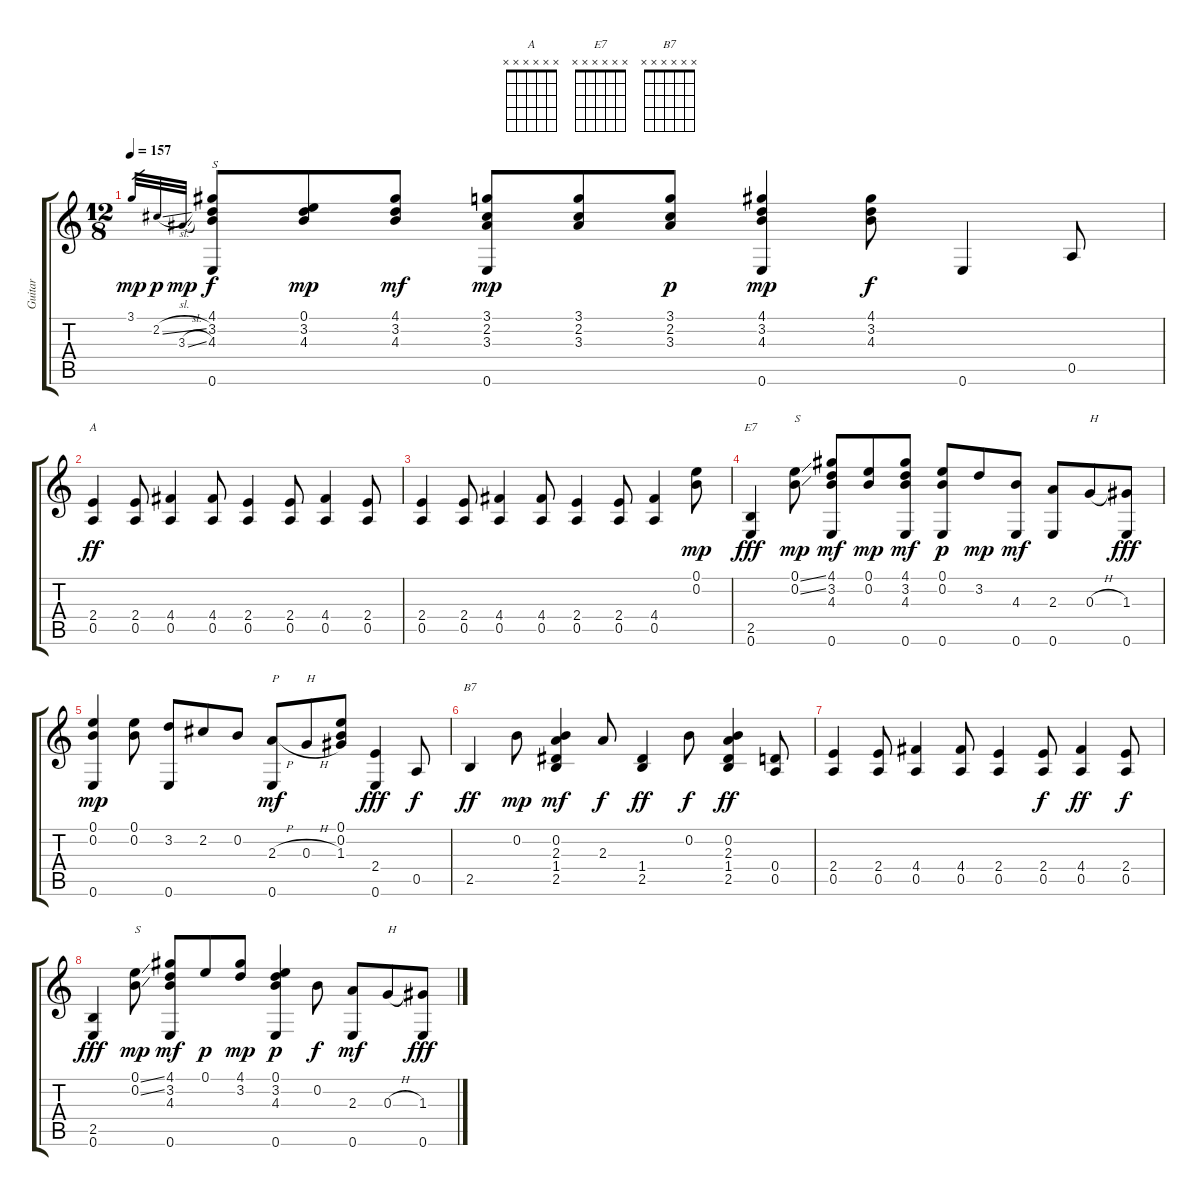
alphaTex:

\track ("Guitar " "Guitar ") {instrument acousticguitarsteel}
\staff {score tabs}
\tuning (E4 B3 G3 D3 A2 E2) {hide}
\chord ("A" x x x x x x)
\chord ("E7" x x x x x x)
\chord ("B7" x x x x x x)
\ts (12 8)
\tempo 157
\clef g2
\ks c
3.1.32{gr dy mp} 2.2{sl}.32{gr dy p} 3.3{sl}.32{gr dy mp} (4.1 3.2 4.3 0.6).8{txt "S" dy f} (0.1 3.2 4.3).8{dy mp} (4.1 3.2 4.3).8{dy mf} (3.1 2.2 3.3 0.6).8{dy mp} (3.1 2.2 3.3).8 (3.1 2.2 3.3).8{dy p} (4.1 3.2 4.3 0.6).4{dy mp} (4.1 3.2 4.3).8{dy f} 0.6.4 0.5.8 |
(2.4 0.5).4{ch "A" dy ff} (2.4 0.5).8 (4.4 0.5).4 (4.4 0.5).8 (2.4 0.5).4 (2.4 0.5).8 (4.4 0.5).4 (2.4 0.5).8 |
(2.4 0.5).4 (2.4 0.5).8 (4.4 0.5).4 (4.4 0.5).8 (2.4 0.5).4 (2.4 0.5).8 (4.4 0.5).4 (0.1 0.2).8{dy mp} |
(2.5 0.6).4{ch "E7" dy fff} (0.1{ss} 0.2{ss}).8{txt "S" dy mp} (4.1 3.2 4.3 0.6).8{dy mf} (0.1 0.2).8{dy mp} (4.1 3.2 4.3 0.6).8{dy mf} (0.1 0.2 0.6).8{dy p} 3.2.8{dy mp} (4.3 0.6).8{dy mf} (2.3 0.6).8 0.3{h}.8{txt "H"} (1.3 0.6).8{dy fff} |
(0.1 0.2 0.6).4{dy mp} (0.1 0.2).8 (3.2 0.6).8 2.2.8 0.2.8 (2.3{h} 0.6).8{txt "P " dy mf} 0.3{h}.8{txt "H"} (0.1 0.2 1.3).8 (2.4 0.6).4{dy fff} 0.5.8{dy f} |
2.5.4{ch "B7" dy ff} 0.2.8{dy mp} (0.2 2.3 1.4 2.5).4{dy mf} 2.3.8{dy f} (1.4 2.5).4{dy ff} 0.2.8{dy f} (0.2 2.3 1.4 2.5).4{dy ff} (0.4 0.5).8 |
(2.4 0.5).4 (2.4 0.5).8 (4.4 0.5).4 (4.4 0.5).8 (2.4 0.5).4 (2.4 0.5).8{dy f} (4.4 0.5).4{dy ff} (2.4 0.5).8{dy f} |
(2.5 0.6).4{dy fff} (0.1{ss} 0.2{ss}).8{txt "S" dy mp} (4.1 3.2 4.3 0.6).8{dy mf} 0.1.8{dy p} (4.1 3.2).8{dy mp} (0.1 3.2 4.3 0.6).4{dy p} 0.2.8{dy f} (2.3 0.6).8{dy mf} 0.3{h}.8{txt "H"} (1.3 0.6).8{dy fff}
